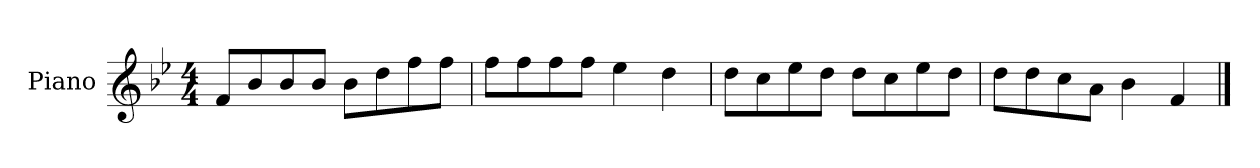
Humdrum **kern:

**kern
*part1
*staff1
*I"Piano
*I'P-no
*clefG2
*k[b-e-]
*M4/4
*MM90
=1
8f/L
8b-/
8b-/
8b-/J
8b-\L
8dd\
8ff\
8ff\J
=2
8ff\L
8ff\
8ff\
8ff\J
4ee-\
4dd\
=3
8dd\L
8cc\
8ee-\
8dd\J
8dd\L
8cc\
8ee-\
8dd\J
=4
8dd\L
8dd\
8cc\
8a\J
4b-\
4f/
==
*-
